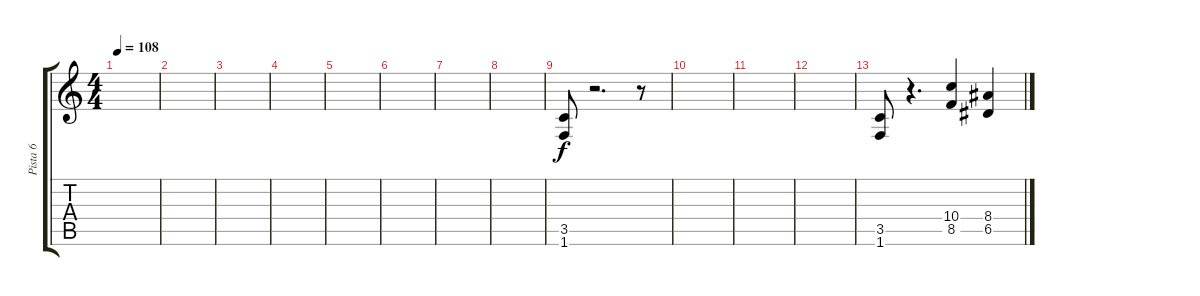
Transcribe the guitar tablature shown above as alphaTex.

\track ("Pista 6" "Pista 6") {instrument distortionguitar}
\staff {score tabs}
\tuning (E4 B3 G3 D3 A2 E2) {hide}
\ts (4 4)
\tempo 108
\clef g2
\ks c
|
|
|
|
|
|
|
|
(3.5 1.6).8 r.2{d} r.8 |
|
|
|
(3.5 1.6).8 r.4{d} (10.4 8.5).4 (8.4 6.5).4
